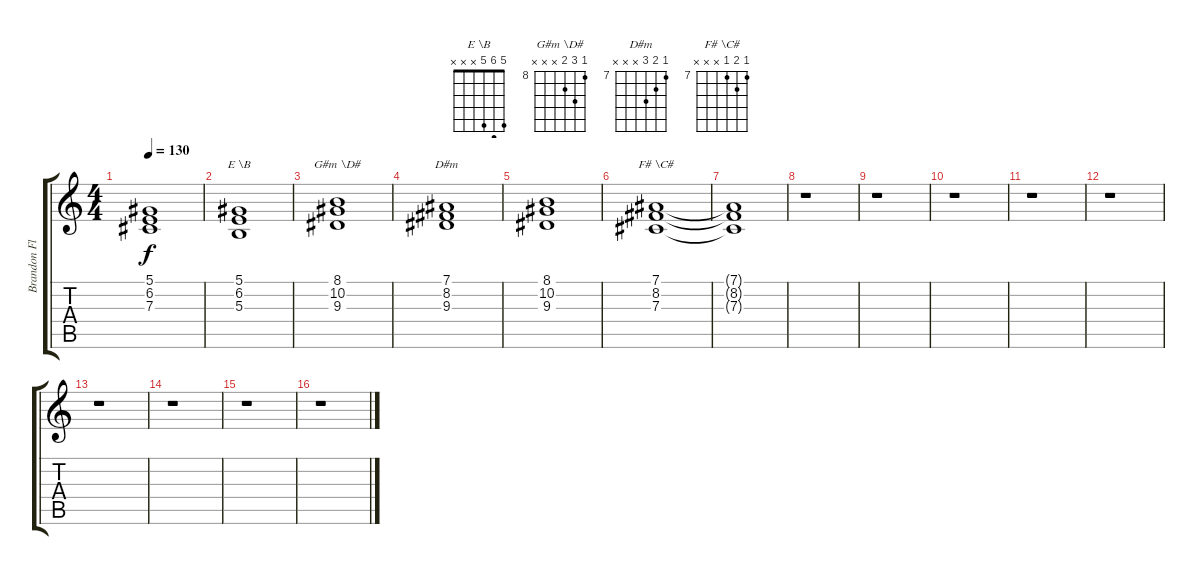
\track ("Brandon Flowers (Synth 2)" "Brandon Fl") {instrument electricpiano1}
\staff {score tabs}
\tuning (Eb4 Bb3 Gb3 Db3 Ab2 Eb2) {hide}
\chord ("E \\B" 5 6 5 x x x)
\chord ("G#m \\D#" 8 10 9 x x x) {firstfret 8}
\chord ("D#m" 7 8 9 x x x) {firstfret 7}
\chord ("F# \\C#" 7 8 7 x x x) {firstfret 7}
\ts (4 4)
\tempo 130
\clef g2
\ks c
(5.1{t} 6.2{t} 7.3{t}).1{dy f} |
(5.1 6.2 5.3).1{ch "E \\B"} |
(8.1 10.2 9.3).1{ch "G#m \\D#"} |
(7.1 8.2 9.3).1{ch "D#m"} |
(8.1 10.2 9.3).1 |
(7.1 8.2 7.3).1{ch "F# \\C#"} |
(7.1{t} 8.2{t} 7.3{t}).1 |
r.1 |
r.1 |
r.1 |
r.1 |
r.1 |
r.1 |
r.1 |
r.1 |
r.1
